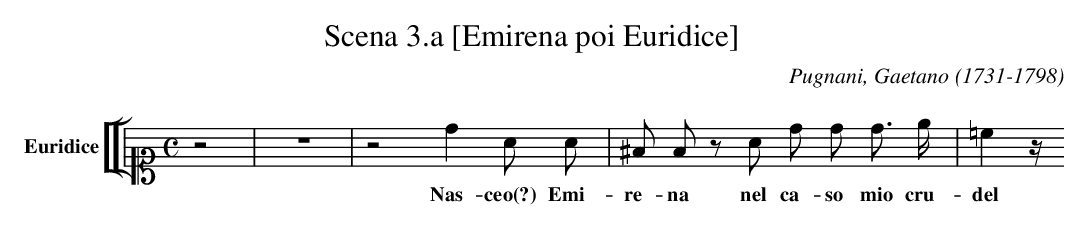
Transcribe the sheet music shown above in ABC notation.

X:1
T:Scena 3.a [Emirena poi Euridice]
C:Pugnani, Gaetano (1731-1798)
M:C
L:1/4
K:C
V: 20 clef=alto1 name="Euridice" sname="Eur."
%%staves [[ 20 ]]
[L:1/8]  z4 | Z | z4d2 A A | ^F F z A d d d > e | =c2 z/ \
w: Nas-ceo(?) Emi-re-na nel ca-so mio cru-del
